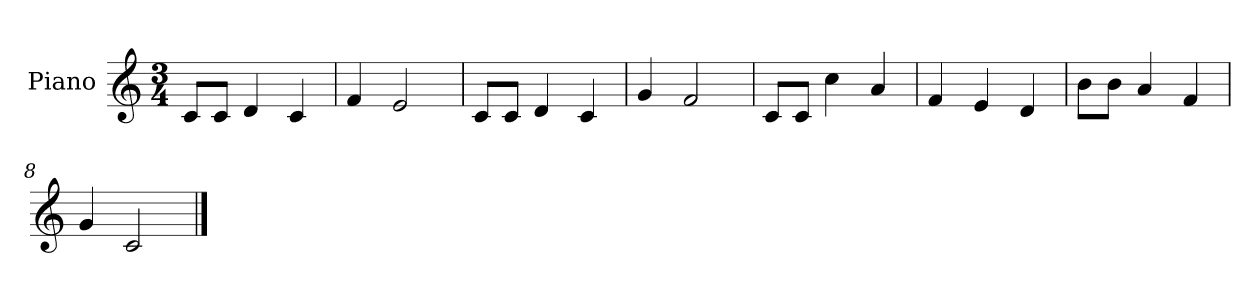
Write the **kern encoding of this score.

**kern
*part1
*staff1
*I"Piano
*I'Pno
*clefG2
*k[]
*M3/4
=1
8c/L
8c/J
4d/
4c/
=2
4f/
2e/
=3
8c/L
8c/J
4d/
4c/
=4
4g/
2f/
=5
8c/L
8c/J
4cc\
4a/
=6
4f/
4e/
4d/
=7
8b\L
8b\J
4a/
4f/
=8
4g/
2c/
==
*-
